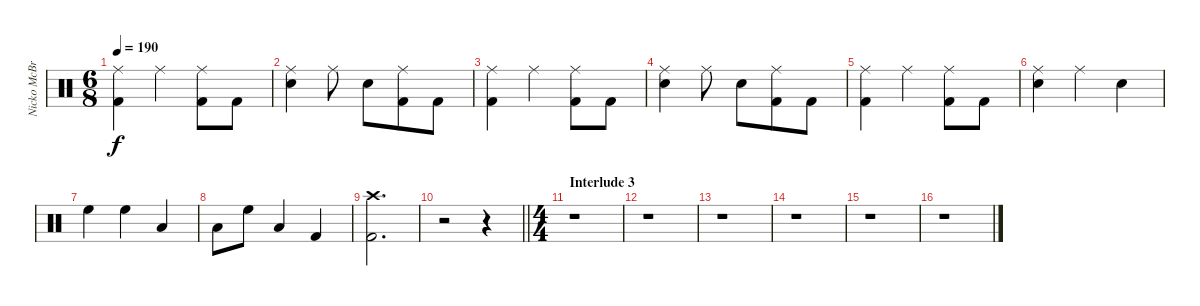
\track ("Nicko McBrain" "Nicko McBr") {instrument percussion}
\staff {score}
\articulation defaults
\ts (6 8)
\tempo 190
\clef neutral
\ks c
("Ride (middle)" "Kick (hit) 2").4{dy f} "Ride (middle)".4 ("Ride (middle)" "Kick (hit) 2").8 "Kick (hit) 2".8 |
("Ride (middle)" "Snare (hit) 2").4 "Ride (middle)".8 "Snare (hit) 2".8 ("Ride (middle)" "Kick (hit) 2").8 "Kick (hit) 2".8 |
("Ride (middle)" "Kick (hit) 2").4 "Ride (middle)".4 ("Ride (middle)" "Kick (hit) 2").8 "Kick (hit) 2".8 |
("Ride (middle)" "Snare (hit) 2").4 "Ride (middle)".8 "Snare (hit) 2".8 ("Ride (middle)" "Kick (hit) 2").8 "Kick (hit) 2".8 |
("Ride (middle)" "Kick (hit) 2").4 "Ride (middle)".4 ("Ride (middle)" "Kick (hit) 2").8 "Kick (hit) 2".8 |
("Ride (middle)" "Snare (hit) 2").4 "Ride (middle)".4 "Snare (hit) 2".4 |
"High Floor Tom (hit)".4 "High Floor Tom (hit)".4 "Low Tom (hit)".4 |
"Low Tom (hit)".8 "High Floor Tom (hit)".8 "Low Tom (hit)".4 "Kick (hit) 2".4 |
("Crash high (hit)" "Kick (hit) 2").2{d} |
\barLineRight lightlight
r.2 r.4 |
\ts (4 4)
\section ("" "Interlude 3")
r.1 |
r.1 |
r.1 |
r.1 |
r.1 |
r.1
